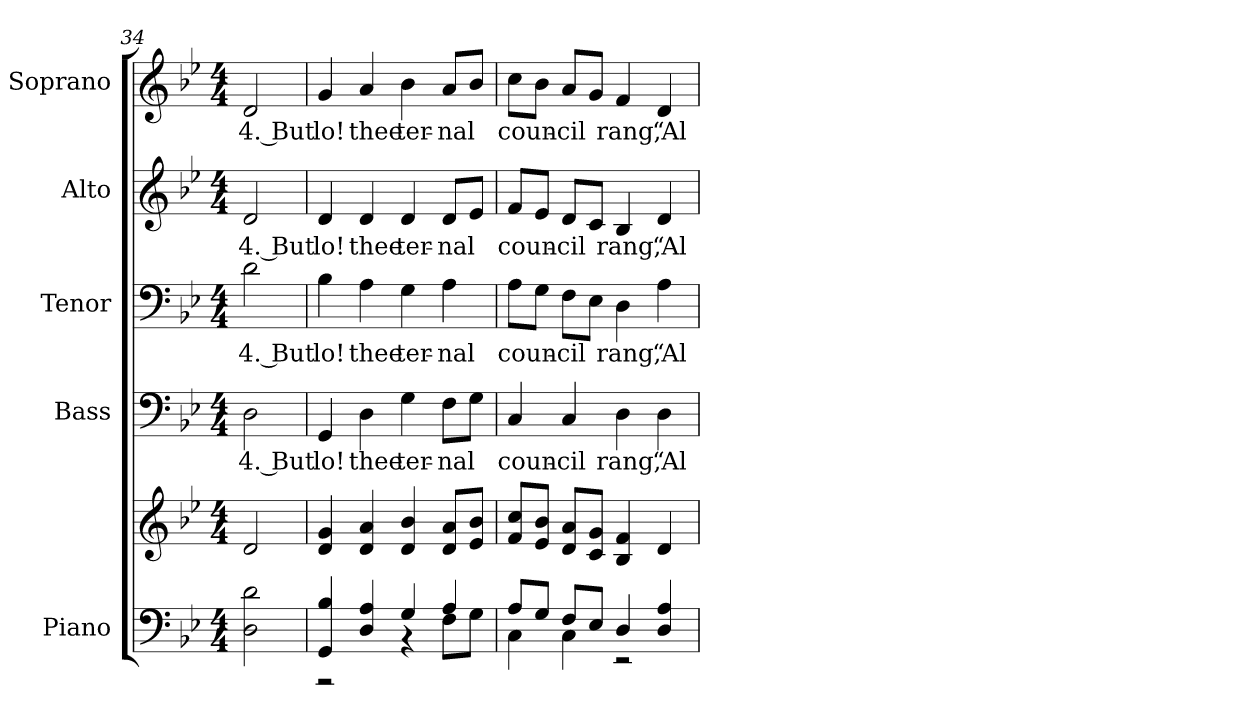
**kern	**kern	**kern	**text	**kern	**text	**kern	**text	**kern	**text
*part5	*part5	*part4	*part4	*part3	*part3	*part2	*part2	*part1	*part1
*staff6	*staff5	*staff4	*staff4	*staff3	*staff3	*staff2	*staff2	*staff1	*staff1
*I"Piano	*	*I"Bass	*	*I"Tenor	*	*I"Alto	*	*I"Soprano	*
*I'Pno.	*	*I'B.	*	*I'T.	*	*I'A.	*	*I'S.	*
!!LO:PB:g=z
*clefF4	*clefG2	*clefF4	*	*clefF4	*	*clefG2	*	*clefG2	*
*k[b-e-]	*k[b-e-]	*k[b-e-]	*	*k[b-e-]	*	*k[b-e-]	*	*k[b-e-]	*
*B-:	*B-:	*B-:	*	*B-:	*	*B-:	*	*B-:	*
*M4/4	*M4/4	*M4/4	*	*M4/4	*	*M4/4	*	*M4/4	*
=34	=34	=34	=34	=34	=34	=34	=34	=34	=34
!	!	!	!LO:LY:b:color=#000000	!	!	!	!	!	!
!	!	!	!	!	!LO:LY:b:color=#000000	!	!	!	!
!	!	!	!	!	!	!	!LO:LY:b:color=#000000	!	!
!	!	!	!	!	!	!	!	!	!LO:LY:b:color=#000000
2Di\ 2di	2di/	2Di\	4. But	2di\	4. But	2di/	4. But	2di/	4. But
=35	=35	=35	=35	=35	=35	=35	=35	=35	=35
*^	*	*	*	*	*	*	*	*	*
!	!	!	!	!LO:LY:b:color=#000000	!	!	!	!	!	!
!	!	!	!	!	!	!LO:LY:b:color=#000000	!	!	!	!
!	!	!	!	!	!	!	!	!LO:LY:b:color=#000000	!	!
!	!	!	!	!	!	!	!	!	!	!LO:LY:b:color=#000000
4GGi/ 4B-i	2r	4di/ 4gi	4GGi/	lo!	4B-i\	lo!	4di/	lo!	4gi/	lo!
!	!	!	!	!LO:LY:b:color=#000000	!	!	!	!	!	!
!	!	!	!	!	!	!LO:LY:b:color=#000000	!	!	!	!
!	!	!	!	!	!	!	!	!LO:LY:b:color=#000000	!	!
!	!	!	!	!	!	!	!	!	!	!LO:LY:b:color=#000000
4Di/ 4Ai	.	4di/ 4ai	4Di\	thee	4Ai\	thee	4di/	thee	4ai/	thee
!	!	!	!	!LO:LY:b:color=#000000	!	!	!	!	!	!
!	!	!	!	!	!	!LO:LY:b:color=#000000	!	!	!	!
!	!	!	!	!	!	!	!	!LO:LY:b:color=#000000	!	!
!	!	!	!	!	!	!	!	!	!	!LO:LY:b:color=#000000
4Gi/	4r	4di/ 4b-i	4Gi\	ter-	4Gi\	ter-	4di/	ter-	4b-i\	ter-
!	!	!	!	!LO:LY:b:color=#000000	!	!	!	!	!	!
!	!	!	!	!	!	!LO:LY:b:color=#000000	!	!	!	!
!	!	!	!	!	!	!	!	!LO:LY:b:color=#000000	!	!
!	!	!	!	!	!	!	!	!	!	!LO:LY:b:color=#000000
4Ai/	8Fi\L	8di/ 8aiL	8Fi\L	-nal	4Ai\	-nal	8di/L	-nal	8ai/L	-nal
.	8Gi\J	8e-i/ 8b-iJ	8Gi\J	.	.	.	8e-i/J	.	8b-i/J	.
!!LO:PB:g=z
=36	=36	=36	=36	=36	=36	=36	=36	=36	=36	=36
!	!	!	!	!LO:LY:b:color=#000000	!	!	!	!	!	!
!	!	!	!	!	!	!LO:LY:b:color=#000000	!	!	!	!
!	!	!	!	!	!	!	!	!LO:LY:b:color=#000000	!	!
!	!	!	!	!	!	!	!	!	!	!LO:LY:b:color=#000000
8Ai/L	4Ci\	8fi/ 8cciL	4Ci/	coun-	8Ai\L	coun-	8fi/L	coun-	8cci\L	coun-
8Gi/J	.	8e-i/ 8b-iJ	.	.	8Gi\J	.	8e-i/J	.	8b-i\J	.
!	!	!	!	!LO:LY:b:color=#000000	!	!	!	!	!	!
!	!	!	!	!	!	!LO:LY:b:color=#000000	!	!	!	!
!	!	!	!	!	!	!	!	!LO:LY:b:color=#000000	!	!
!	!	!	!	!	!	!	!	!	!	!LO:LY:b:color=#000000
8Fi/L	4Ci\	8di/ 8aiL	4Ci/	-cil	8Fi\L	-cil	8di/L	-cil	8ai/L	-cil
8E-i/J	.	8ci/ 8giJ	.	.	8E-i\J	.	8ci/J	.	8gi/J	.
!	!	!	!	!LO:LY:b:color=#000000	!	!	!	!	!	!
!	!	!	!	!	!	!LO:LY:b:color=#000000	!	!	!	!
!	!	!	!	!	!	!	!	!LO:LY:b:color=#000000	!	!
!	!	!	!	!	!	!	!	!	!	!LO:LY:b:color=#000000
4Di/	2r	4B-i/ 4fi	4Di\	rang,	4Di\	rang,	4B-i/	rang,	4fi/	rang,
!	!	!	!	!LO:LY:b:color=#000000	!	!	!	!	!	!
!	!	!	!	!	!	!LO:LY:b:color=#000000	!	!	!	!
!	!	!	!	!	!	!	!	!LO:LY:b:color=#000000	!	!
!	!	!	!	!	!	!	!	!	!	!LO:LY:b:color=#000000
4Di/ 4Ai	.	4di/	4Di\	“Al-	4Ai\	“Al-	4di/	“Al-	4di/	“Al-
*v	*v	*	*	*	*	*	*	*	*	*
=	=	=	=	=	=	=	=	=	=
*-	*-	*-	*-	*-	*-	*-	*-	*-	*-
